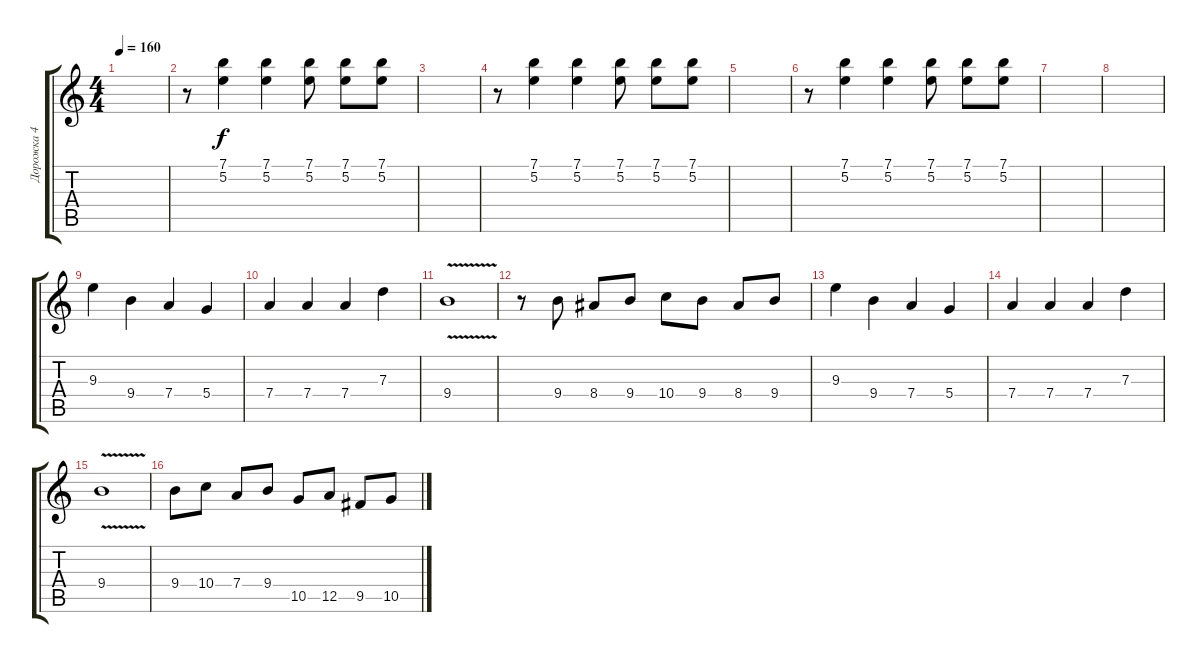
\track ("Дорожка 4" "Дорожка 4") {instrument overdrivenguitar}
\staff {score tabs}
\tuning (E4 B3 G3 D3 A2 E2) {hide}
\ts (4 4)
\tempo 160
\clef g2
\ks c
|
r.8 (7.1 5.2).4 (7.1 5.2).4 (7.1 5.2).8 (7.1 5.2).8 (7.1 5.2).8 |
|
r.8 (7.1 5.2).4 (7.1 5.2).4 (7.1 5.2).8 (7.1 5.2).8 (7.1 5.2).8 |
|
r.8 (7.1 5.2).4 (7.1 5.2).4 (7.1 5.2).8 (7.1 5.2).8 (7.1 5.2).8 |
|
|
9.3.4 9.4.4 7.4.4 5.4.4 |
7.4.4 7.4.4 7.4.4 7.3.4 |
9.4{v}.1 |
r.8 9.4.8 8.4.8 9.4.8 10.4.8 9.4.8 8.4.8 9.4.8 |
9.3.4 9.4.4 7.4.4 5.4.4 |
7.4.4 7.4.4 7.4.4 7.3.4 |
9.4{v}.1 |
9.4.8 10.4.8 7.4.8 9.4.8 10.5.8 12.5.8 9.5.8 10.5.8
